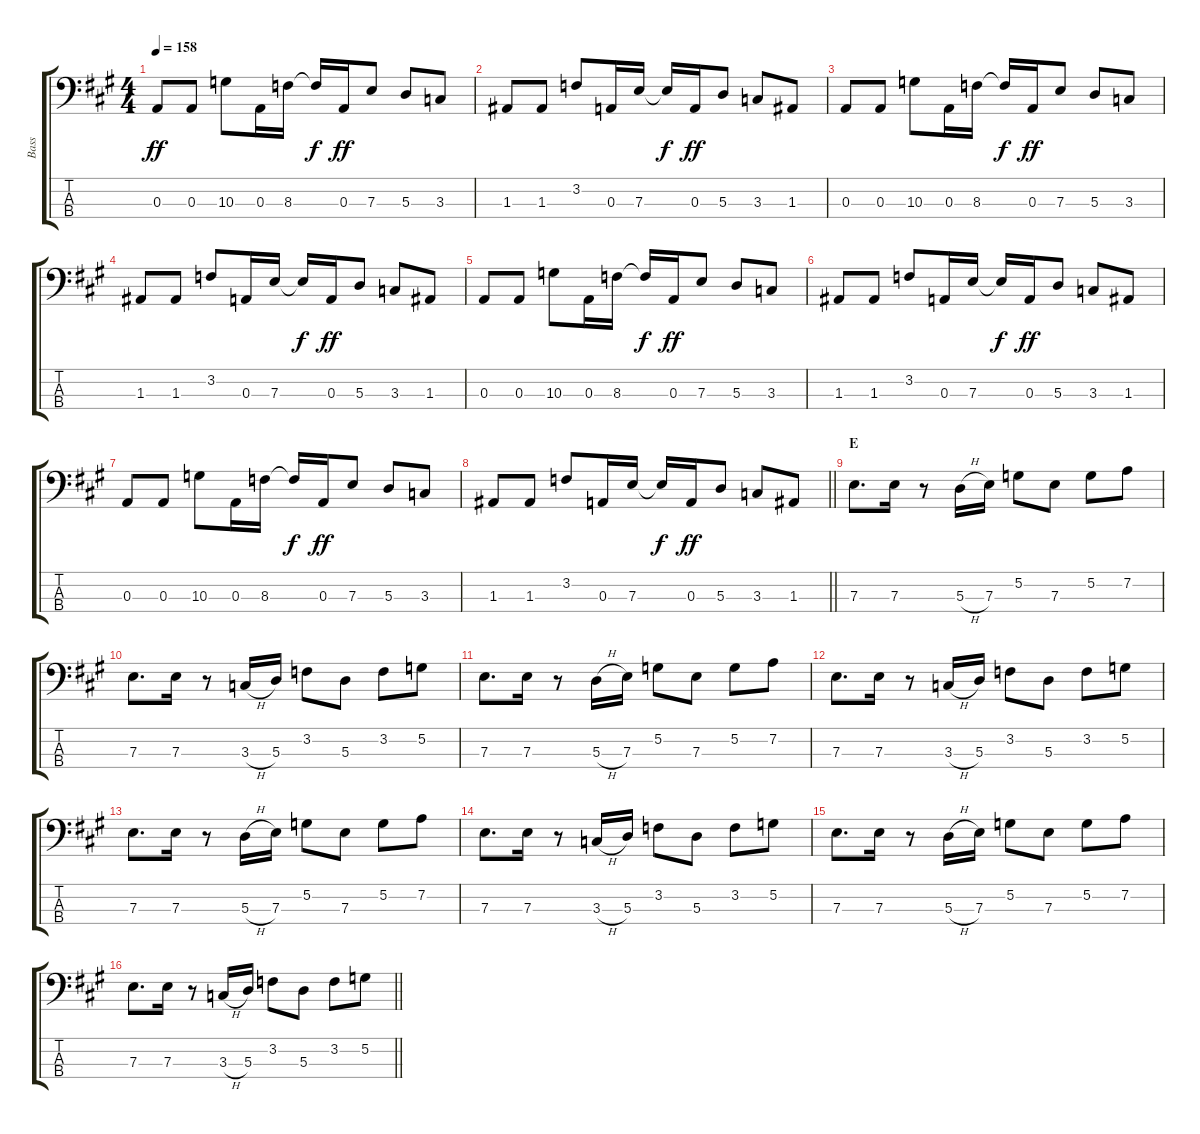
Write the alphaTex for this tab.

\track ("Bass" "Bass") {instrument electricbasspick}
\staff {score tabs}
\tuning (G2 D2 A1 E1) {hide}
\ts (4 4)
\tempo 158
\clef f4
\ks a
0.3.8{dy ff} 0.3.8 10.3.8 0.3.16 8.3.16 8.3{t}.16{dy f} 0.3.16{dy ff} 7.3.8 5.3.8 3.3.8 |
1.3.8 1.3.8 3.2.8 0.3.16 7.3.16 7.3{t}.16{dy f} 0.3.16{dy ff} 5.3.8 3.3.8 1.3.8 |
0.3.8 0.3.8 10.3.8 0.3.16 8.3.16 8.3{t}.16{dy f} 0.3.16{dy ff} 7.3.8 5.3.8 3.3.8 |
1.3.8 1.3.8 3.2.8 0.3.16 7.3.16 7.3{t}.16{dy f} 0.3.16{dy ff} 5.3.8 3.3.8 1.3.8 |
0.3.8 0.3.8 10.3.8 0.3.16 8.3.16 8.3{t}.16{dy f} 0.3.16{dy ff} 7.3.8 5.3.8 3.3.8 |
1.3.8 1.3.8 3.2.8 0.3.16 7.3.16 7.3{t}.16{dy f} 0.3.16{dy ff} 5.3.8 3.3.8 1.3.8 |
0.3.8 0.3.8 10.3.8 0.3.16 8.3.16 8.3{t}.16{dy f} 0.3.16{dy ff} 7.3.8 5.3.8 3.3.8 |
\barLineRight lightlight
1.3.8 1.3.8 3.2.8 0.3.16 7.3.16 7.3{t}.16{dy f} 0.3.16{dy ff} 5.3.8 3.3.8 1.3.8 |
\section ("" "E")
7.3.8{d} 7.3.16 r.8 5.3{h}.16 7.3.16 5.2.8 7.3.8 5.2.8 7.2.8 |
7.3.8{d} 7.3.16 r.8 3.3{h}.16 5.3.16 3.2.8 5.3.8 3.2.8 5.2.8 |
7.3.8{d} 7.3.16 r.8 5.3{h}.16 7.3.16 5.2.8 7.3.8 5.2.8 7.2.8 |
7.3.8{d} 7.3.16 r.8 3.3{h}.16 5.3.16 3.2.8 5.3.8 3.2.8 5.2.8 |
7.3.8{d} 7.3.16 r.8 5.3{h}.16 7.3.16 5.2.8 7.3.8 5.2.8 7.2.8 |
7.3.8{d} 7.3.16 r.8 3.3{h}.16 5.3.16 3.2.8 5.3.8 3.2.8 5.2.8 |
7.3.8{d} 7.3.16 r.8 5.3{h}.16 7.3.16 5.2.8 7.3.8 5.2.8 7.2.8 |
\barLineRight lightlight
7.3.8{d} 7.3.16 r.8 3.3{h}.16 5.3.16 3.2.8 5.3.8 3.2.8 5.2.8
